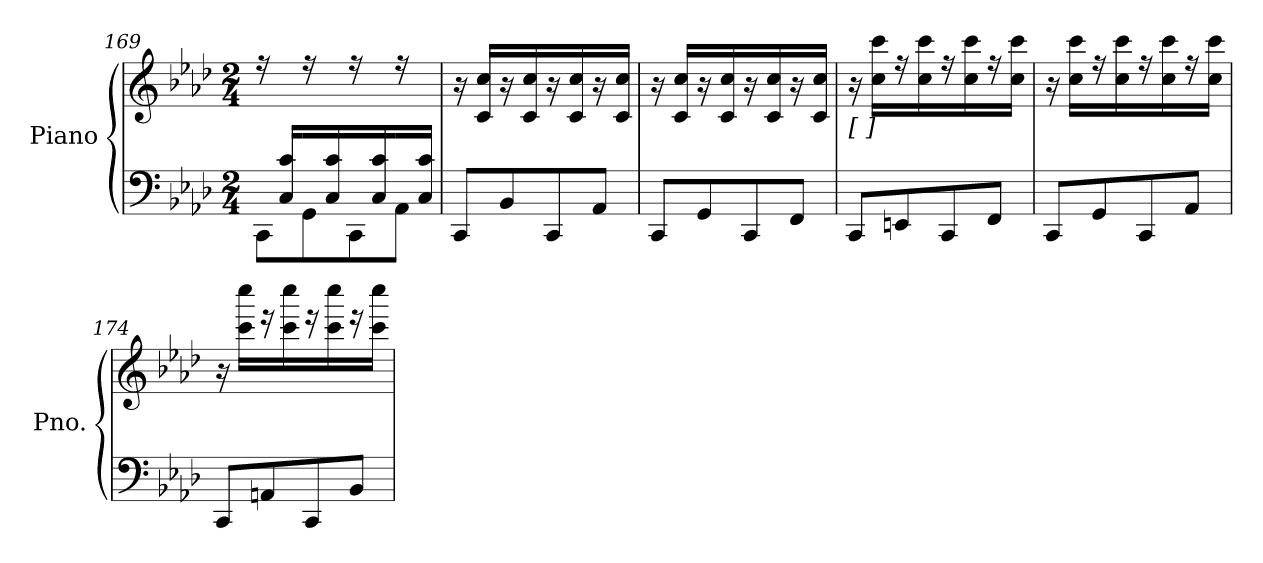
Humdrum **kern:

**kern	**kern
*part1	*part1
*staff2	*staff1
*I"Piano	*
*I'Pno.	*
*clefF4	*clefG2
*k[b-e-a-d-]	*k[b-e-a-d-]
*M2/4	*M2/4
=169	=169
*^	*
16ryy	8CC\L	16rff
16C/ 16c/LL	.	16ryy
16ryy	8GG\	16rff
16C/ 16c/	.	16ryy
16ryy	8CC\	16rff
16C/ 16c/	.	16ryy
16ryy	8AA-\J	16rff
16C/ 16c/JJ	.	16ryy
*v	*v	*
=170	=170
8CC/L	16r
.	16c/ 16cc/LL
8BB-/	16r
.	16c/ 16cc/
8CC/	16r
.	16c/ 16cc/
8AA-/J	16r
.	16c/ 16cc/JJ
!!LO:LB:g=z
=171	=171
8CC/L	16r
.	16c/ 16cc/LL
8GG/	16r
.	16c/ 16cc/
8CC/	16r
.	16c/ 16cc/
8FF/J	16r
.	16c/ 16cc/JJ
=172	=172
!	!LO:TX:b:t=[       ]
8CC/L	16r
.	16cc\ 16ccc\LL
8EEn/	16r
.	16cc\ 16ccc\
8CC/	16r
.	16cc\ 16ccc\
8FF/J	16r
.	16cc\ 16ccc\JJ
=173	=173
8CC/L	16r
.	16cc\ 16ccc\LL
8GG/	16r
.	16cc\ 16ccc\
8CC/	16r
.	16cc\ 16ccc\
8AA-/J	16r
.	16cc\ 16ccc\JJ
=174	=174
8CC/L	16r
.	16ccc\ 16cccc\LL
8AAn/	16r
.	16ccc\ 16cccc\
8CC/	16r
.	16ccc\ 16cccc\
8BB-/J	16r
.	16ccc\ 16cccc\JJ
=	=
*-	*-
